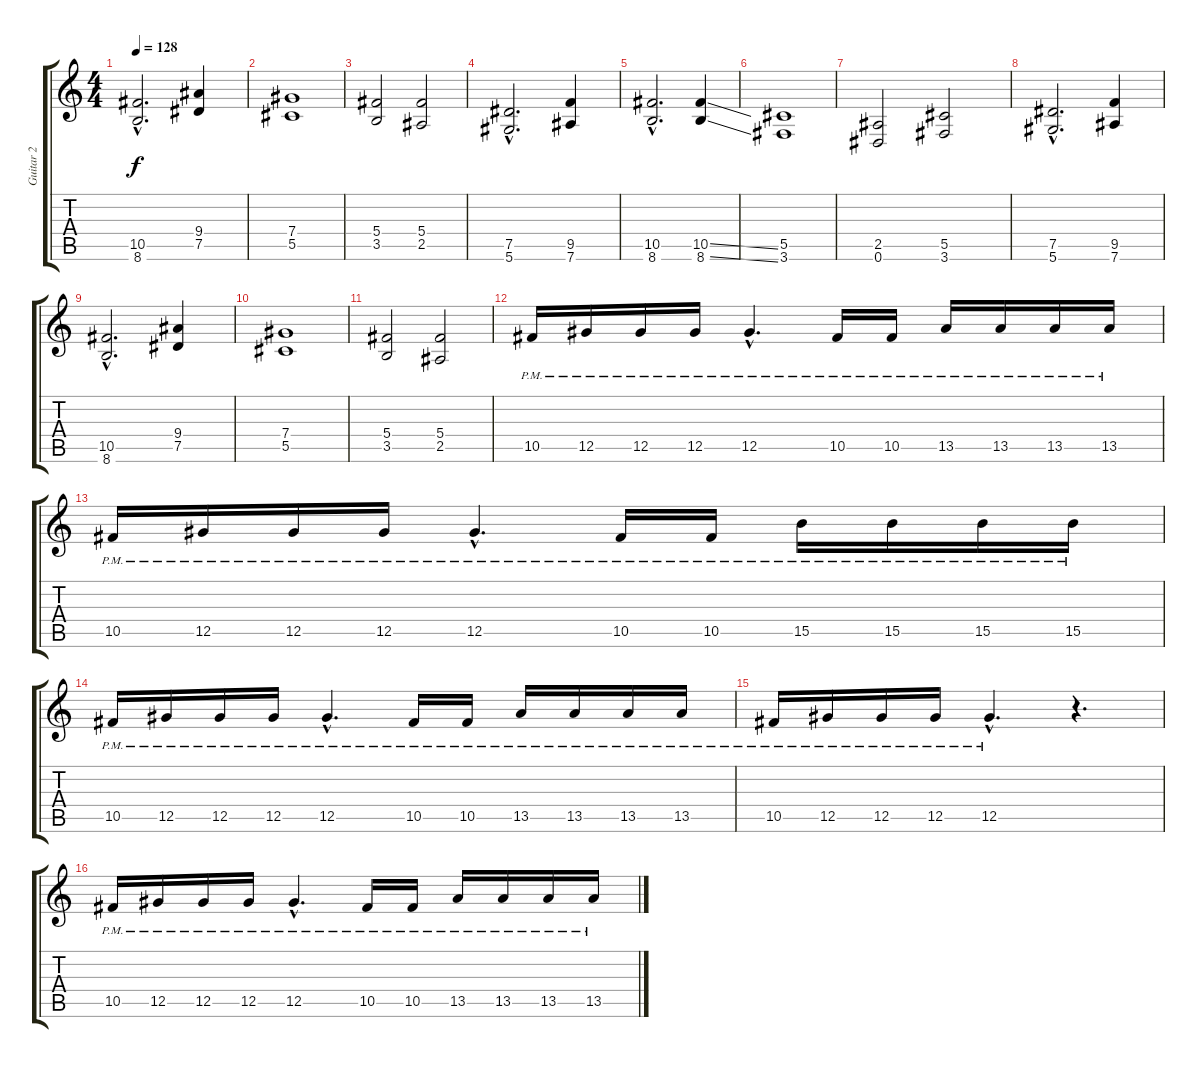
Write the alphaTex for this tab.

\track ("Guitar 2" "Guitar 2") {instrument overdrivenguitar}
\staff {score tabs}
\tuning (Eb4 Bb3 Gb3 Db3 Ab2 Eb2) {hide}
\ts (4 4)
\tempo 128
\clef g2
\ks c
(10.5{hac} 8.6{hac}).2{d dy f} (9.4 7.5).4 |
(7.4 5.5).1 |
(5.4 3.5).2 (5.4 2.5).2 |
(7.5{hac} 5.6{hac}).2{d} (9.5 7.6).4 |
(10.5{hac} 8.6{hac}).2{d} (10.5{ss} 8.6{ss}).4 |
(5.5 3.6).1 |
(2.5 0.6).2 (5.5 3.6).2 |
(7.5{hac} 5.6{hac}).2{d} (9.5 7.6).4 |
(10.5{hac} 8.6{hac}).2{d} (9.4 7.5).4 |
(7.4 5.5).1 |
(5.4 3.5).2 (5.4 2.5).2 |
\section ("" "")
10.5{pm}.16 12.5{pm}.16 12.5{pm}.16 12.5{pm}.16 12.5{hac pm}.4{d} 10.5{pm}.16 10.5{pm}.16 13.5{pm}.16 13.5{pm}.16 13.5{pm}.16 13.5{pm}.16 |
10.5{pm}.16 12.5{pm}.16 12.5{pm}.16 12.5{pm}.16 12.5{hac pm}.4{d} 10.5{pm}.16 10.5{pm}.16 15.5{pm}.16 15.5{pm}.16 15.5{pm}.16 15.5{pm}.16 |
10.5{pm}.16 12.5{pm}.16 12.5{pm}.16 12.5{pm}.16 12.5{hac pm}.4{d} 10.5{pm}.16 10.5{pm}.16 13.5{pm}.16 13.5{pm}.16 13.5{pm}.16 13.5{pm}.16 |
10.5{pm}.16 12.5{pm}.16 12.5{pm}.16 12.5{pm}.16 12.5{hac pm}.4{d} r.4{d} |
10.5{pm}.16 12.5{pm}.16 12.5{pm}.16 12.5{pm}.16 12.5{hac pm}.4{d} 10.5{pm}.16 10.5{pm}.16 13.5{pm}.16 13.5{pm}.16 13.5{pm}.16 13.5{pm}.16
